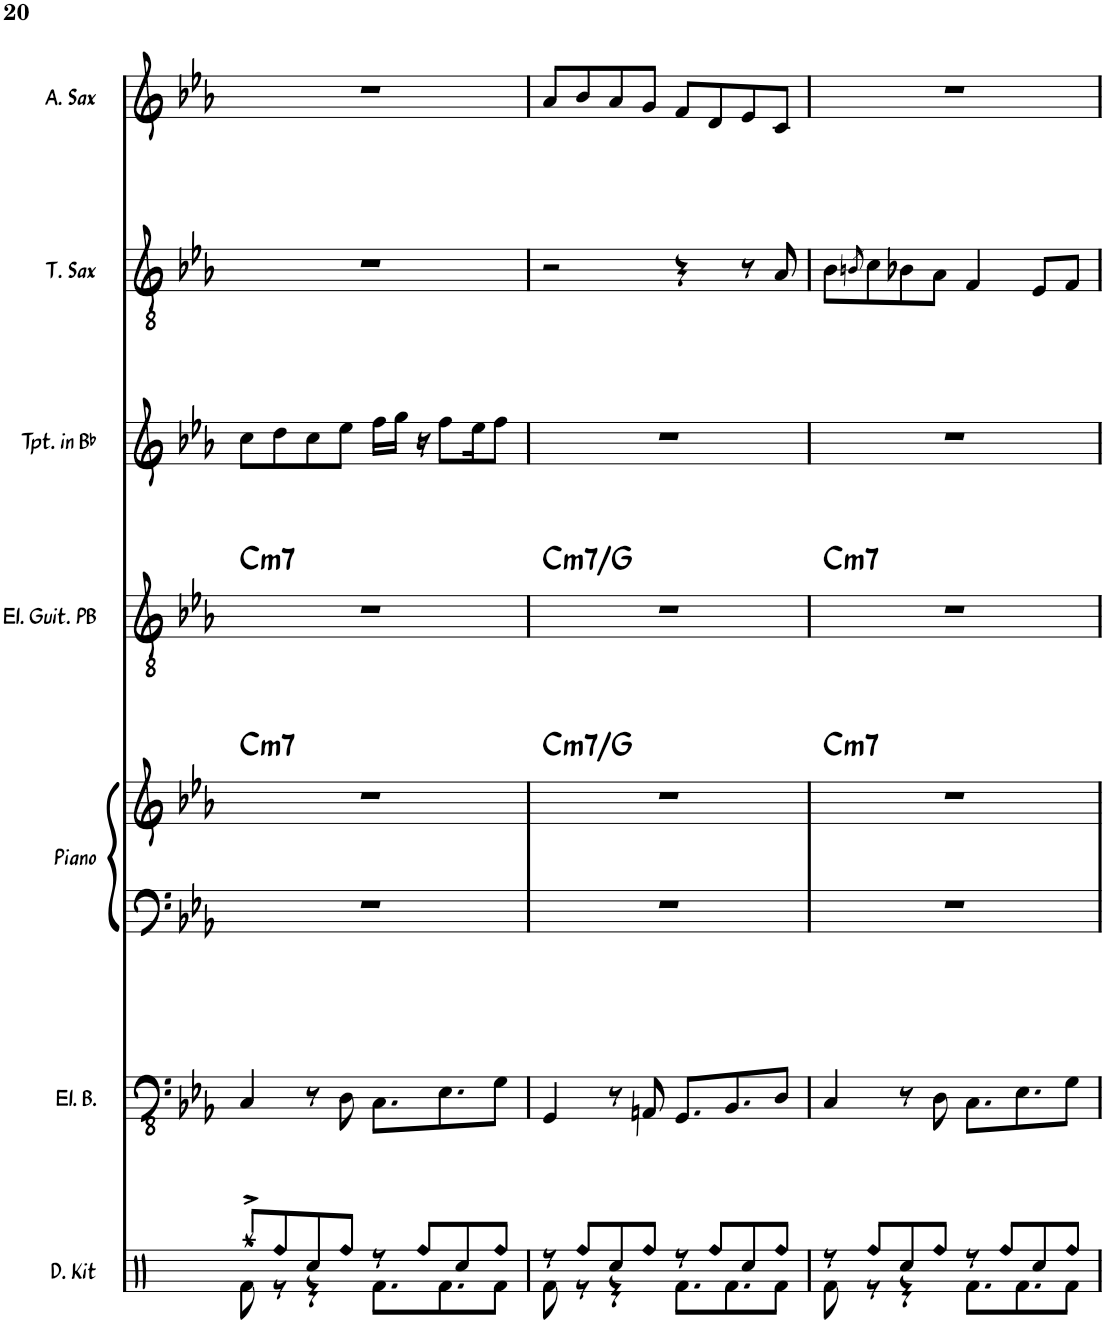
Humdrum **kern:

**kern	**kern	**kern	**kern	**harte	**kern	**harte	**kern	**kern	**kern
*part7	*part6	*part5	*part5	*part5	*part4	*part4	*part3	*part2	*part1
*staff8	*staff7	*staff6	*staff5	*	*staff4	*	*staff3	*staff2	*staff1
*I"Drum Kit	*I"Electric Bass	*I"Piano	*	*	*I"Electric Guitar Playback	*	*I"Trumpet in Bb	*I"Tenor Sax	*I"Alto Sax
*I'D. Kit	*I'El. B.	*I'Piano	*	*	*I'El. Guit. PB	*	*I'Tpt. in Bb	*I'T. Sax	*I'A. Sax
!!LO:PB:g=z
*clefX	*clefFv4	*clefF4	*clefG2	*	*clefGv2	*	*clefG2	*clefGv2	*clefG2
*	*	*	*	*	*	*	*Trd1c2	*Trd8c14	*Trd5c9
*k[]	*k[b-e-a-]	*k[b-e-a-]	*k[b-e-a-]	*	*k[b-e-a-]	*	*k[b-e-a-]	*k[b-e-a-]	*k[b-e-a-]
*M4/4	*M4/4	*M4/4	*M4/4	*	*M4/4	*	*M4/4	*M4/4	*M4/4
=66	=66	=66	=66	=66	=66	=66	=66	=66	=66
*^	*	*	*	*	*	*	*	*	*
!	!	!	!	!	!LO:H:kt=m7	!	!LO:H:kt=m7	!	!	!
8Raa^/L	8Rf\	4CC/	1r	1r	C:min7	1r	C:min7	8cc\L	1r	1r
!LO:N:head=diamond	!	!	!	!	!	!	!	!	!	!
8Rff/	8r	.	.	.	.	.	.	8dd\	.	.
8Rcc/	4r	8r	.	.	.	.	.	8cc\	.	.
!LO:N:head=diamond	!	!	!	!	!	!	!	!	!	!
8Rff/J	.	8DD\	.	.	.	.	.	8ee-\J	.	.
8r	8.Rf\L	8.CC\L	.	.	.	.	.	16ff\LL	.	.
.	.	.	.	.	.	.	.	16gg\JJ	.	.
!LO:N:head=diamond	!	!	!	!	!	!	!	!	!	!
8Rff/L	.	.	.	.	.	.	.	16r	.	.
.	8.Rf\	8.EE-\	.	.	.	.	.	8ff\L	.	.
8Rcc/	.	.	.	.	.	.	.	.	.	.
.	.	.	.	.	.	.	.	16ee-\K	.	.
!LO:N:head=diamond	!	!	!	!	!	!	!	!	!	!
8Rff/J	8Rf\J	8GG\J	.	.	.	.	.	8ff\J	.	.
=67	=67	=67	=67	=67	=67	=67	=67	=67	=67	=67
!	!	!	!	!	!LO:H:kt=m7	!	!LO:H:kt=m7	!	!	!
8r	8Rf\	4GGG/	1r	1r	C:min7/5	1r	C:min7/5	1r	2r	8a-/L
!LO:N:head=diamond	!	!	!	!	!	!	!	!	!	!
8Rff/L	8r	.	.	.	.	.	.	.	.	8b-/
8Rcc/	4r	8r	.	.	.	.	.	.	.	8a-/
!LO:N:head=diamond	!	!	!	!	!	!	!	!	!	!
8Rff/J	.	8AAAn/	.	.	.	.	.	.	.	8g/J
8r	8.Rf\L	8.GGG/L	.	.	.	.	.	.	4r	8f/L
!LO:N:head=diamond	!	!	!	!	!	!	!	!	!	!
8Rff/L	.	.	.	.	.	.	.	.	.	8d/
.	8.Rf\	8.BBB-/	.	.	.	.	.	.	.	.
8Rcc/	.	.	.	.	.	.	.	.	8r	8e-/
!LO:N:head=diamond	!	!	!	!	!	!	!	!	!	!
8Rff/J	8Rf\J	8DD/J	.	.	.	.	.	.	8A-/	8c/J
=68	=68	=68	=68	=68	=68	=68	=68	=68	=68	=68
!	!	!	!	!	!LO:H:kt=m7	!	!LO:H:kt=m7	!	!	!
8r	8Rf\	4CC/	1r	1r	C:min7	1r	C:min7	1r	8B-\L	1r
.	.	.	.	.	.	.	.	.	8qBn/	.
!LO:N:head=diamond	!	!	!	!	!	!	!	!	!	!
8Rff/L	8r	.	.	.	.	.	.	.	8c\	.
8Rcc/	4r	8r	.	.	.	.	.	.	8B-X\	.
!LO:N:head=diamond	!	!	!	!	!	!	!	!	!	!
8Rff/J	.	8DD\	.	.	.	.	.	.	8A-\J	.
8r	8.Rf\L	8.CC\L	.	.	.	.	.	.	4F/	.
!LO:N:head=diamond	!	!	!	!	!	!	!	!	!	!
8Rff/L	.	.	.	.	.	.	.	.	.	.
.	8.Rf\	8.EE-\	.	.	.	.	.	.	.	.
8Rcc/	.	.	.	.	.	.	.	.	8E-/L	.
!LO:N:head=diamond	!	!	!	!	!	!	!	!	!	!
8Rff/J	8Rf\J	8GG\J	.	.	.	.	.	.	8F/J	.
*v	*v	*	*	*	*	*	*	*	*	*
=	=	=	=	=	=	=	=	=	=
*-	*-	*-	*-	*-	*-	*-	*-	*-	*-
